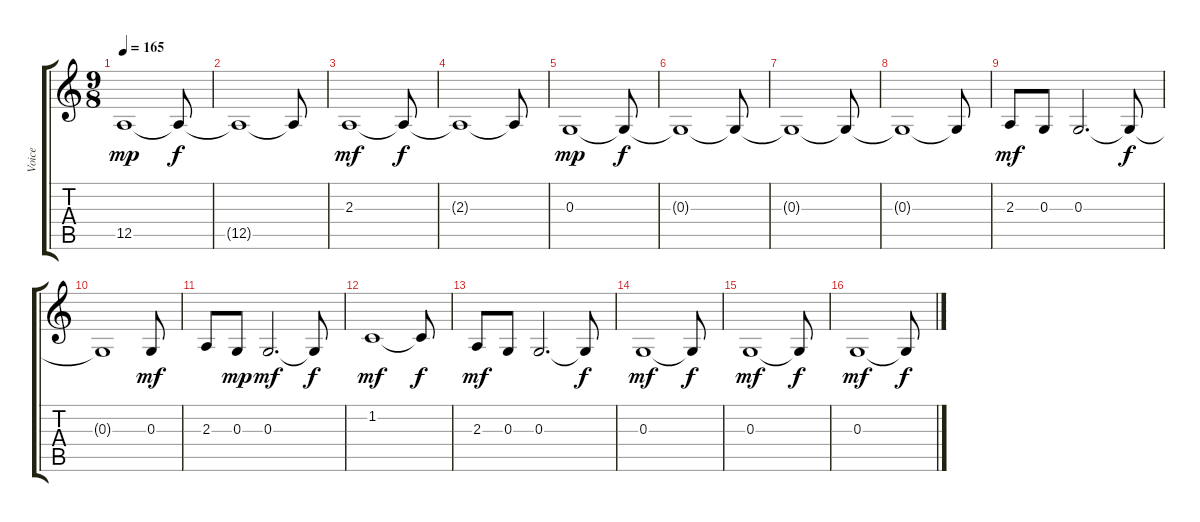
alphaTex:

\track ("Voice" "Voice") {instrument voiceoohs}
\staff {score tabs}
\tuning (E4 B3 G3 D3 A2 E2) {hide}
\ts (9 8)
\tempo 165
\clef g2
\ks c
12.5.1{dy mp} 12.5{t}.8{dy f} |
12.5{t}.1 12.5{t}.8 |
2.3.1{dy mf} 2.3{t}.8{dy f} |
2.3{t}.1 2.3{t}.8 |
0.3.1{dy mp} 0.3{t}.8{dy f} |
0.3{t}.1 0.3{t}.8 |
0.3{t}.1 0.3{t}.8 |
0.3{t}.1 0.3{t}.8 |
2.3.8{dy mf} 0.3.8 0.3.2{d} 0.3{t}.8{dy f} |
0.3{t}.1 0.3.8{dy mf} |
2.3.8 0.3.8{dy mp} 0.3.2{d dy mf} 0.3{t}.8{dy f} |
1.2.1{dy mf} 1.2{t}.8{dy f} |
2.3.8{dy mf} 0.3.8 0.3.2{d} 0.3{t}.8{dy f} |
0.3.1{dy mf} 0.3{t}.8{dy f} |
0.3.1{dy mf} 0.3{t}.8{dy f} |
0.3.1{dy mf} 0.3{t}.8{dy f}
